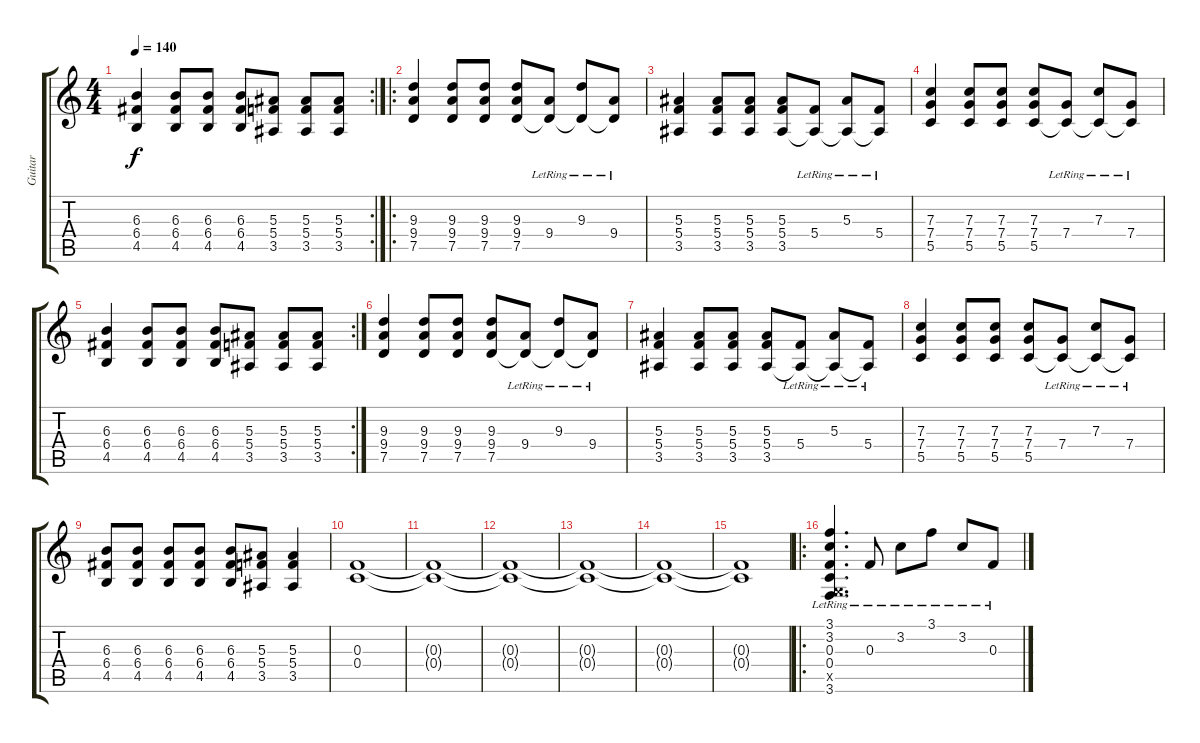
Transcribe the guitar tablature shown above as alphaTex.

\track ("Guitar" "Guitar") {instrument distortionguitar}
\staff {score tabs}
\tuning (D4 A3 F3 C3 G2 D2) {hide}
\rc 2
\ts (4 4)
\tempo 140
\clef g2
\ks c
(6.3 6.4 4.5).4{dy f} (6.3 6.4 4.5).8 (6.3 6.4 4.5).8 (6.3 6.4 4.5).8 (5.3 5.4 3.5).8 (5.3 5.4 3.5).8 (5.3 5.4 3.5).8 |
\ro
(9.3 9.4 7.5).4 (9.3 9.4 7.5).8 (9.3 9.4 7.5).8 (9.3 9.4 7.5).8 (9.4{lr} 7.5{t}).8 (9.3{lr} 7.5{t}).8 (9.4{lr} 7.5{t}).8 |
(5.3 5.4 3.5).4 (5.3 5.4 3.5).8 (5.3 5.4 3.5).8 (5.3 5.4 3.5).8 (5.4{lr} 3.5{t}).8 (5.3{lr} 3.5{t}).8 (5.4{lr} 3.5{t}).8 |
(7.3 7.4 5.5).4 (7.3 7.4 5.5).8 (7.3 7.4 5.5).8 (7.3 7.4 5.5).8 (7.4{lr} 5.5{t}).8 (7.3{lr} 5.5{t}).8 (7.4{lr} 5.5{t}).8 |
\rc 2
(6.3 6.4 4.5).4 (6.3 6.4 4.5).8 (6.3 6.4 4.5).8 (6.3 6.4 4.5).8 (5.3 5.4 3.5).8 (5.3 5.4 3.5).8 (5.3 5.4 3.5).8 |
(9.3 9.4 7.5).4 (9.3 9.4 7.5).8 (9.3 9.4 7.5).8 (9.3 9.4 7.5).8 (9.4{lr} 7.5{t}).8 (9.3{lr} 7.5{t}).8 (9.4{lr} 7.5{t}).8 |
(5.3 5.4 3.5).4 (5.3 5.4 3.5).8 (5.3 5.4 3.5).8 (5.3 5.4 3.5).8 (5.4{lr} 3.5{t}).8 (5.3{lr} 3.5{t}).8 (5.4{lr} 3.5{t}).8 |
(7.3 7.4 5.5).4 (7.3 7.4 5.5).8 (7.3 7.4 5.5).8 (7.3 7.4 5.5).8 (7.4{lr} 5.5{t}).8 (7.3{lr} 5.5{t}).8 (7.4{lr} 5.5{t}).8 |
(6.3 6.4 4.5).8 (6.3 6.4 4.5).8 (6.3 6.4 4.5).8 (6.3 6.4 4.5).8 (6.3 6.4 4.5).8 (5.3 5.4 3.5).8 (5.3 5.4 3.5).4 |
(0.3 0.4).1 |
(0.3{t} 0.4{t}).1 |
(0.3{t} 0.4{t}).1 |
(0.3{t} 0.4{t}).1 |
(0.3{t} 0.4{t}).1 |
(0.3{t} 0.4{t}).1 |
\ro
(3.1{lr} 3.2{lr} 0.3{lr} 0.4{lr} 0.5{x} 3.6{lr}).4{d} 0.3{lr}.8 3.2{lr}.8 3.1{lr}.8 3.2{lr}.8 0.3{lr}.8
